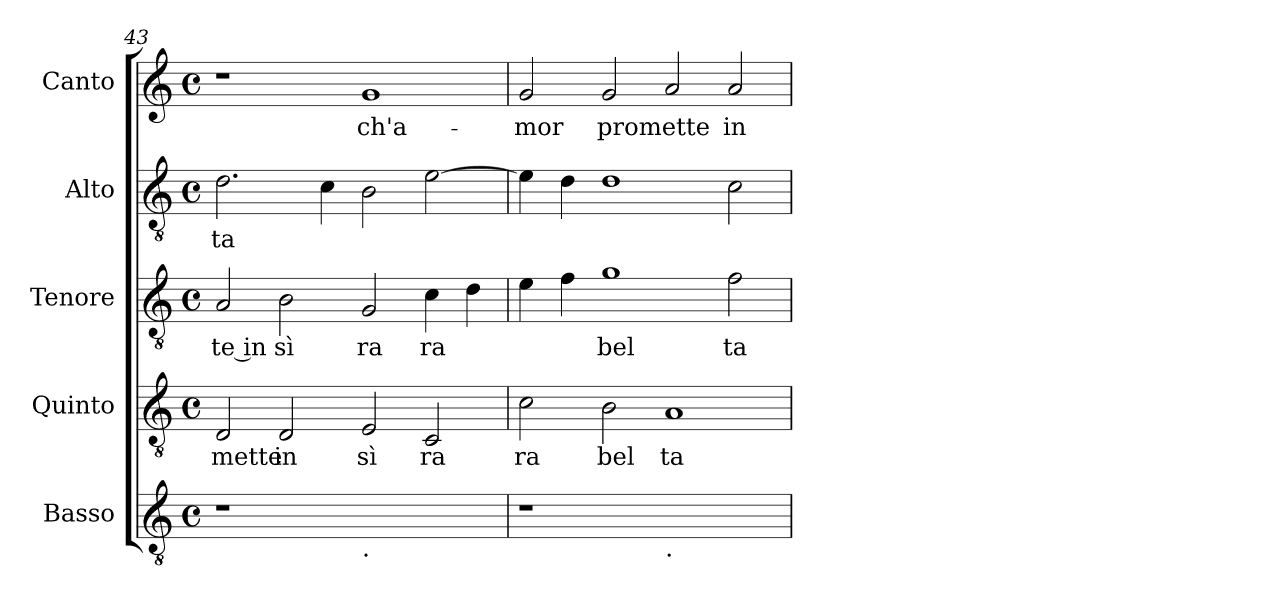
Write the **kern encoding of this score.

**kern	**kern	**text	**kern	**text	**kern	**text	**kern	**text
*part5	*part4	*part4	*part3	*part3	*part2	*part2	*part1	*part1
*staff5	*staff4	*staff4	*staff3	*staff3	*staff2	*staff2	*staff1	*staff1
*I"Basso	*I"Quinto	*	*I"Tenore	*	*I"Alto	*	*I"Canto	*
*I'B	*	*	*I'T	*	*I'A	*	*	*
*clefGv2	*clefGv2	*	*clefGv2	*	*clefGv2	*	*clefG2	*
*M4/4	*M4/4	*	*M4/4	*	*M4/4	*	*M4/4	*
*met(c)	*met(c)	*	*met(c)	*	*met(c)	*	*met(c)	*
=43	=43	=43	=43	=43	=43	=43	=43	=43
!	!	!LO:LY:b	!	!LO:LY:b	!	!LO:LY:b	!	!
1r	2D/	mette	2A/	te in	2.d\	ta	1r	.
!	!	!LO:LY:b	!	!LO:LY:b	!	!	!	!
.	2D/	in	2B\	sì	.	.	.	.
.	.	.	.	.	4c\	.	.	.
!LO:TX:b:t=.	!	!	!	!	!	!	!	!
!	!	!LO:LY:b	!	!LO:LY:b	!	!	!	!LO:LY:b
1ryy	2E/	sì	2G/	ra	2B\	.	1g	ch'a-
!	!	!LO:LY:b	!	!LO:LY:b	!	!	!	!
.	2C/	ra	4c\	ra	[2e\	.	.	.
.	.	.	4d\	.	.	.	.	.
=44	=44	=44	=44	=44	=44	=44	=44	=44
!	!	!LO:LY:b	!	!	!	!	!	!LO:LY:b
1r	2c\	ra	4e\	.	4e\]	.	2g/	-mor
.	.	.	4f\	.	4d\	.	.	.
!	!	!LO:LY:b	!	!LO:LY:b	!	!	!	!LO:LY:b
.	2B\	bel	1g	bel	1d	.	2g/	promette
!LO:TX:b:t=.	!	!	!	!	!	!	!	!
!	!	!LO:LY:b	!	!	!	!	!	!
1ryy	1A	ta	.	.	.	.	2a/	.
!	!	!	!	!LO:LY:b	!	!	!	!LO:LY:b
.	.	.	2f\	ta	2c\	.	2a/	in
=	=	=	=	=	=	=	=	=
*-	*-	*-	*-	*-	*-	*-	*-	*-
